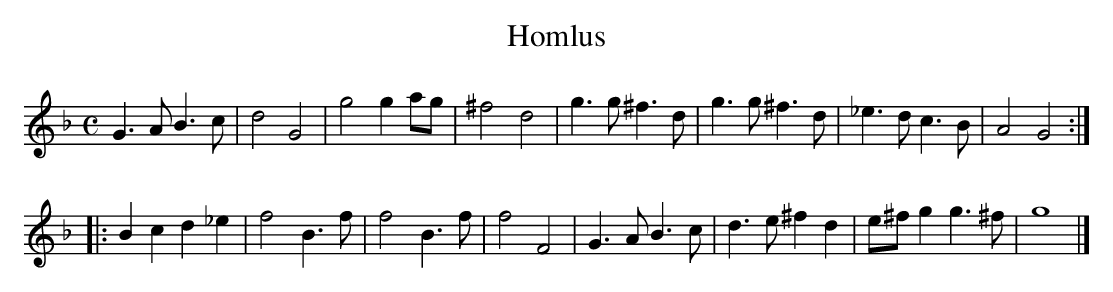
X:1
T:Homlus
M:C
K:Gdor
G3AB3c|d4G4|g4g2ag|^f4d4|g3g^f3d|g3g^f3d|_e3dc3B|A4G4:|
|:B2c2d2_e2|f4B3f|f4B3f|f4F4|G3AB3c|d3e^f2d2|e^fg2g3^f|g8|]
